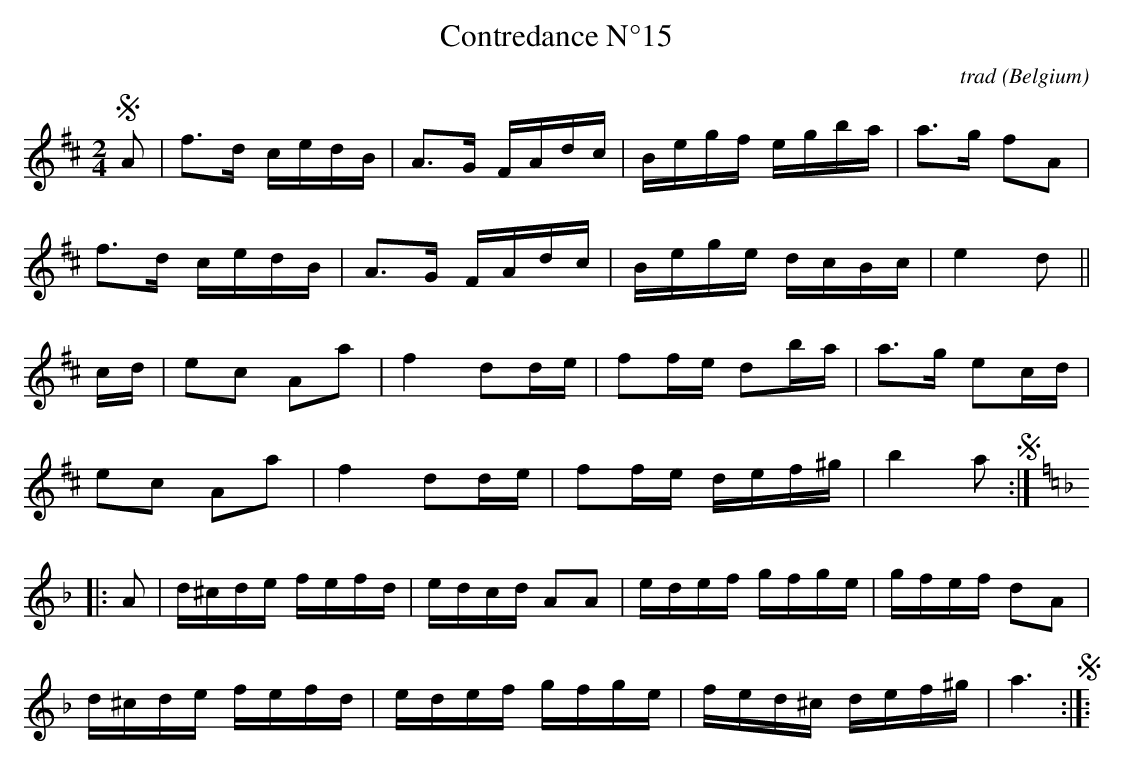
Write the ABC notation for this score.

X:1
T:Contredance N°15
C:trad
O:Belgium
M:2/4
L:1/16
K:Dmaj
!segno!A2|f2>d2 cedB|A2>G2 FAdc|Begf egba|a2>g2 f2A2|
f2>d2 cedB|A2>G2 FAdc|Bege dcBc|e4 d2||
cd|e2c2 A2a2|f4 d2de|f2fe d2ba|a2>g2 e2cd|
e2c2 A2a2|f4 d2de|f2fe def^g|b4 a2!segno!:|
K:Dmin
|:A2|d^cde fefd|edcd A2A2|edef gfge|gfef d2A2|
d^cde fefd|edef gfge|fed^c def^g|a6 !segno!:|]:
